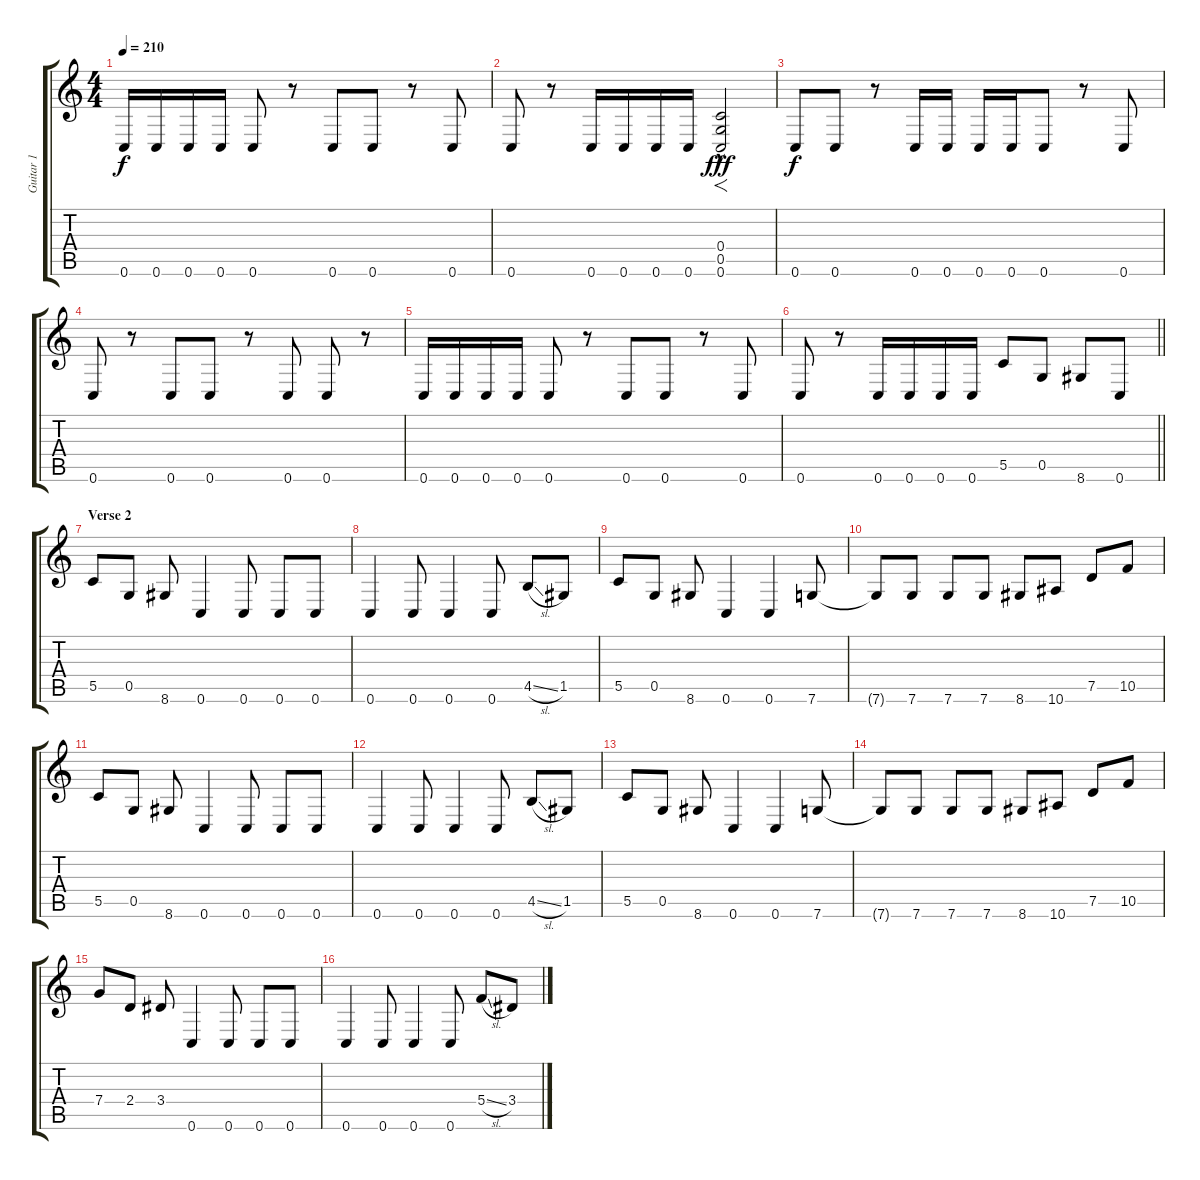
\track ("Guitar 1" "Guitar 1") {instrument distortionguitar}
\staff {score tabs}
\tuning (D4 A3 F3 C3 G2 C2) {hide}
\ts (4 4)
\tempo 210
\clef g2
\ks c
0.6.16{dy f} 0.6.16 0.6.16 0.6.16 0.6.8 r.8 0.6.8 0.6.8 r.8 0.6.8 |
0.6.8 r.8 0.6.16 0.6.16 0.6.16 0.6.16 (0.4{hac} 0.5{hac} 0.6{hac}).2{f dy fff} |
0.6.8{dy f} 0.6.8 r.8 0.6.16 0.6.16 0.6.16 0.6.16 0.6.8 r.8 0.6.8 |
0.6.8 r.8 0.6.8 0.6.8 r.8 0.6.8 0.6.8 r.8 |
0.6.16 0.6.16 0.6.16 0.6.16 0.6.8 r.8 0.6.8 0.6.8 r.8 0.6.8 |
\barLineRight lightlight
0.6.8 r.8 0.6.16 0.6.16 0.6.16 0.6.16 5.5.8 0.5.8 8.6.8 0.6.8 |
\section ("" "Verse 2")
5.5.8 0.5.8 8.6.8 0.6.4 0.6.8 0.6.8 0.6.8 |
0.6.4 0.6.8 0.6.4 0.6.8 4.5{sl}.8 1.5.8 |
5.5.8 0.5.8 8.6.8 0.6.4 0.6.4 7.6.8 |
7.6{t}.8 7.6.8 7.6.8 7.6.8 8.6.8 10.6.8 7.5.8 10.5.8 |
5.5.8 0.5.8 8.6.8 0.6.4 0.6.8 0.6.8 0.6.8 |
0.6.4 0.6.8 0.6.4 0.6.8 4.5{sl}.8 1.5.8 |
5.5.8 0.5.8 8.6.8 0.6.4 0.6.4 7.6.8 |
7.6{t}.8 7.6.8 7.6.8 7.6.8 8.6.8 10.6.8 7.5.8 10.5.8 |
7.4.8 2.4.8 3.4.8 0.6.4 0.6.8 0.6.8 0.6.8 |
0.6.4 0.6.8 0.6.4 0.6.8 5.4{sl}.8 3.4.8
